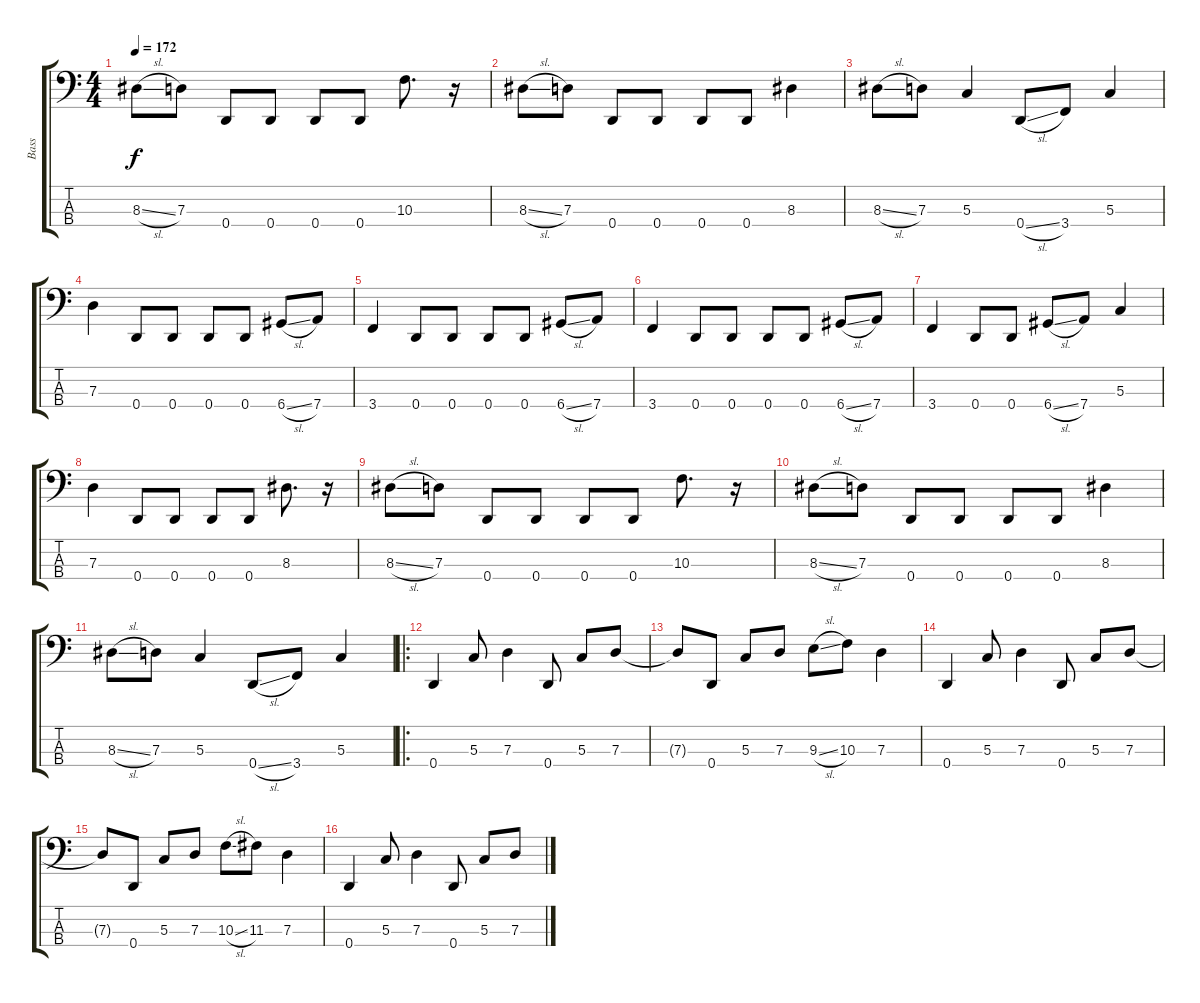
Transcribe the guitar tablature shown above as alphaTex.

\track ("Bass" "Bass") {instrument electricbasspick}
\staff {score tabs}
\tuning (F2 C2 G1 D1) {hide}
\ts (4 4)
\tempo 172
\clef f4
\ks c
8.3{sl}.8{dy f} 7.3.8 0.4.8 0.4.8 0.4.8 0.4.8 10.3.8{d} r.16 |
8.3{sl}.8 7.3.8 0.4.8 0.4.8 0.4.8 0.4.8 8.3.4 |
8.3{sl}.8 7.3.8 5.3.4 0.4{sl}.8 3.4.8 5.3.4 |
7.3.4 0.4.8 0.4.8 0.4.8 0.4.8 6.4{sl}.8 7.4.8 |
3.4.4 0.4.8 0.4.8 0.4.8 0.4.8 6.4{sl}.8 7.4.8 |
3.4.4 0.4.8 0.4.8 0.4.8 0.4.8 6.4{sl}.8 7.4.8 |
3.4.4 0.4.8 0.4.8 6.4{sl}.8 7.4.8 5.3.4 |
7.3.4 0.4.8 0.4.8 0.4.8 0.4.8 8.3.8{d} r.16 |
8.3{sl}.8 7.3.8 0.4.8 0.4.8 0.4.8 0.4.8 10.3.8{d} r.16 |
8.3{sl}.8 7.3.8 0.4.8 0.4.8 0.4.8 0.4.8 8.3.4 |
8.3{sl}.8 7.3.8 5.3.4 0.4{sl}.8 3.4.8 5.3.4 |
\ro
0.4.4 5.3.8 7.3.4 0.4.8 5.3.8 7.3.8 |
7.3{t}.8 0.4.8 5.3.8 7.3.8 9.3{sl}.8 10.3.8 7.3.4 |
0.4.4 5.3.8 7.3.4 0.4.8 5.3.8 7.3.8 |
7.3{t}.8 0.4.8 5.3.8 7.3.8 10.3{sl}.8 11.3.8 7.3.4 |
0.4.4 5.3.8 7.3.4 0.4.8 5.3.8 7.3.8
